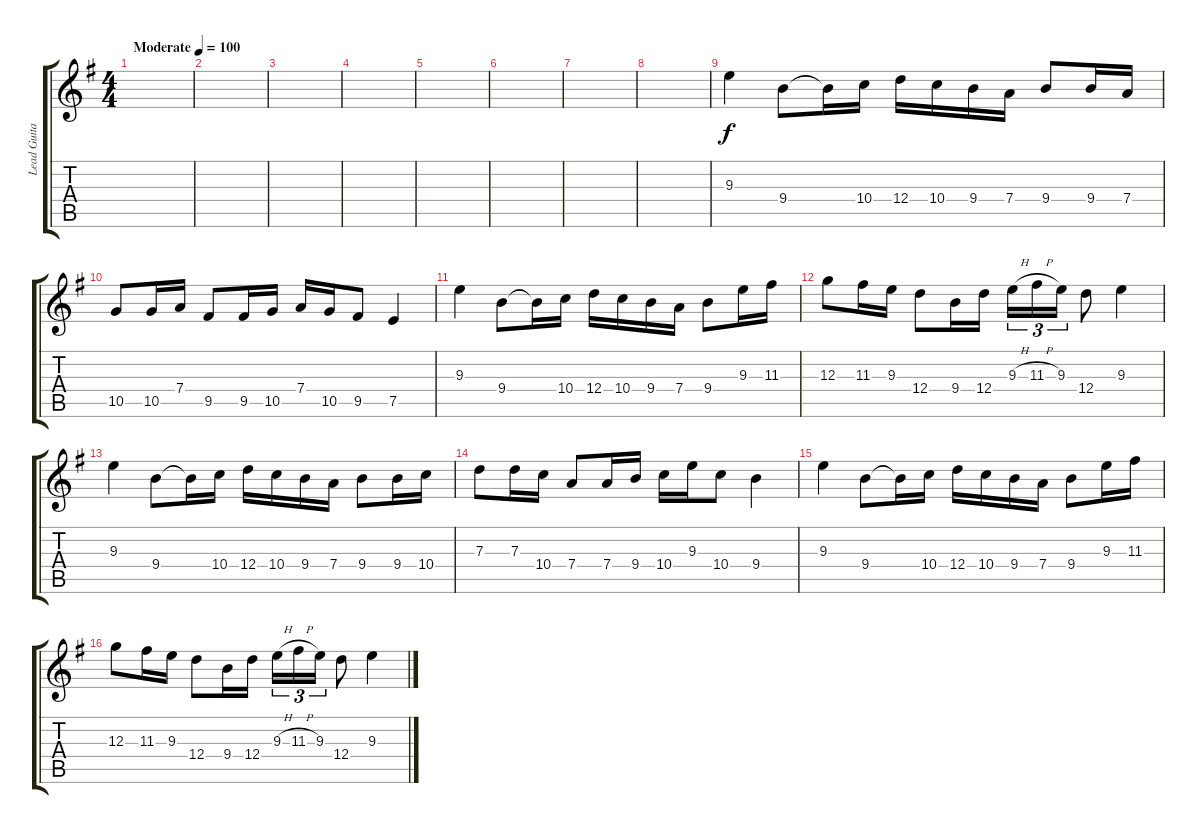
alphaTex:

\track ("Lead Guitar" "Lead Guita") {instrument acousticguitarsteel}
\staff {score tabs}
\tuning (E4 B3 G3 D3 A2 E2) {hide}
\ts (4 4)
\tempo (100 "Moderate")
\clef g2
\ks eminor
|
|
|
|
|
|
|
|
9.3.4 9.4.8 9.4{t}.16 10.4.16 12.4.16 10.4.16 9.4.16 7.4.16 9.4.8 9.4.16 7.4.16 |
10.5.8 10.5.16 7.4.16 9.5.8 9.5.16 10.5.16 7.4.16 10.5.16 9.5.8 7.5.4 |
9.3.4 9.4.8 9.4{t}.16 10.4.16 12.4.16 10.4.16 9.4.16 7.4.16 9.4.8 9.3.16 11.3.16 |
12.3.8 11.3.16 9.3.16 12.4.8 9.4.16 12.4.16 9.3{h}.16{tu (3 2)} 11.3{h}.16{tu (3 2)} 9.3.16{tu (3 2)} 12.4.8 9.3.4 |
9.3.4 9.4.8 9.4{t}.16 10.4.16 12.4.16 10.4.16 9.4.16 7.4.16 9.4.8 9.4.16 10.4.16 |
7.3.8 7.3.16 10.4.16 7.4.8 7.4.16 9.4.16 10.4.16 9.3.16 10.4.8 9.4.4 |
9.3.4 9.4.8 9.4{t}.16 10.4.16 12.4.16 10.4.16 9.4.16 7.4.16 9.4.8 9.3.16 11.3.16 |
12.3.8 11.3.16 9.3.16 12.4.8 9.4.16 12.4.16 9.3{h}.16{tu (3 2)} 11.3{h}.16{tu (3 2)} 9.3.16{tu (3 2)} 12.4.8 9.3.4
